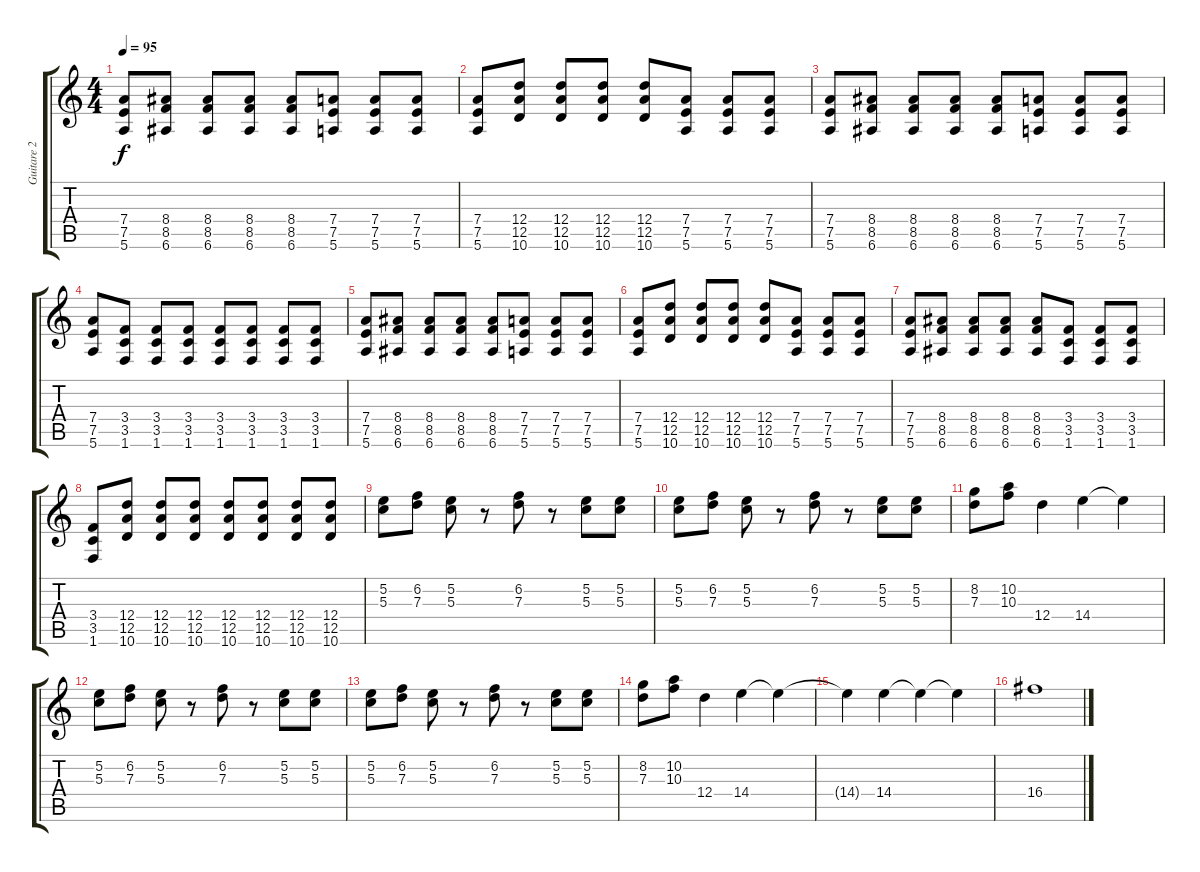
\track ("Guitare 2" "Guitare 2") {instrument distortionguitar}
\staff {score tabs}
\tuning (E4 B3 G3 D3 A2 E2) {hide}
\ts (4 4)
\tempo 95
\clef g2
\ks c
(7.4 7.5 5.6).8{dy f volume 10} (8.4 8.5 6.6).8 (8.4 8.5 6.6).8 (8.4 8.5 6.6).8 (8.4 8.5 6.6).8 (7.4 7.5 5.6).8 (7.4 7.5 5.6).8 (7.4 7.5 5.6).8 |
(7.4 7.5 5.6).8 (12.4 12.5 10.6).8 (12.4 12.5 10.6).8 (12.4 12.5 10.6).8 (12.4 12.5 10.6).8 (7.4 7.5 5.6).8 (7.4 7.5 5.6).8 (7.4 7.5 5.6).8 |
(7.4 7.5 5.6).8 (8.4 8.5 6.6).8 (8.4 8.5 6.6).8 (8.4 8.5 6.6).8 (8.4 8.5 6.6).8 (7.4 7.5 5.6).8 (7.4 7.5 5.6).8 (7.4 7.5 5.6).8 |
(7.4 7.5 5.6).8 (3.4 3.5 1.6).8 (3.4 3.5 1.6).8 (3.4 3.5 1.6).8 (3.4 3.5 1.6).8 (3.4 3.5 1.6).8 (3.4 3.5 1.6).8 (3.4 3.5 1.6).8 |
(7.4 7.5 5.6).8 (8.4 8.5 6.6).8 (8.4 8.5 6.6).8 (8.4 8.5 6.6).8 (8.4 8.5 6.6).8 (7.4 7.5 5.6).8 (7.4 7.5 5.6).8 (7.4 7.5 5.6).8 |
(7.4 7.5 5.6).8 (12.4 12.5 10.6).8 (12.4 12.5 10.6).8 (12.4 12.5 10.6).8 (12.4 12.5 10.6).8 (7.4 7.5 5.6).8 (7.4 7.5 5.6).8 (7.4 7.5 5.6).8 |
(7.4 7.5 5.6).8 (8.4 8.5 6.6).8 (8.4 8.5 6.6).8 (8.4 8.5 6.6).8 (8.4 8.5 6.6).8 (3.4 3.5 1.6).8 (3.4 3.5 1.6).8 (3.4 3.5 1.6).8 |
(3.4 3.5 1.6).8 (12.4 12.5 10.6).8 (12.4 12.5 10.6).8 (12.4 12.5 10.6).8 (12.4 12.5 10.6).8 (12.4 12.5 10.6).8 (12.4 12.5 10.6).8 (12.4 12.5 10.6).8 |
(5.2 5.3).8{volume 13} (6.2 7.3).8 (5.2 5.3).8 r.8 (6.2 7.3).8 r.8 (5.2 5.3).8 (5.2 5.3).8 |
(5.2 5.3).8 (6.2 7.3).8 (5.2 5.3).8 r.8 (6.2 7.3).8 r.8 (5.2 5.3).8 (5.2 5.3).8 |
(8.2 7.3).8 (10.2 10.3).8 12.4.4 14.4.4 14.4{t}.4 |
(5.2 5.3).8 (6.2 7.3).8 (5.2 5.3).8 r.8 (6.2 7.3).8 r.8 (5.2 5.3).8 (5.2 5.3).8 |
(5.2 5.3).8 (6.2 7.3).8 (5.2 5.3).8 r.8 (6.2 7.3).8 r.8 (5.2 5.3).8 (5.2 5.3).8 |
(8.2 7.3).8 (10.2 10.3).8 12.4.4 14.4.4 14.4{t}.4 |
14.4{t}.4 14.4.4 14.4{t}.4 14.4{t}.4 |
16.4.1
